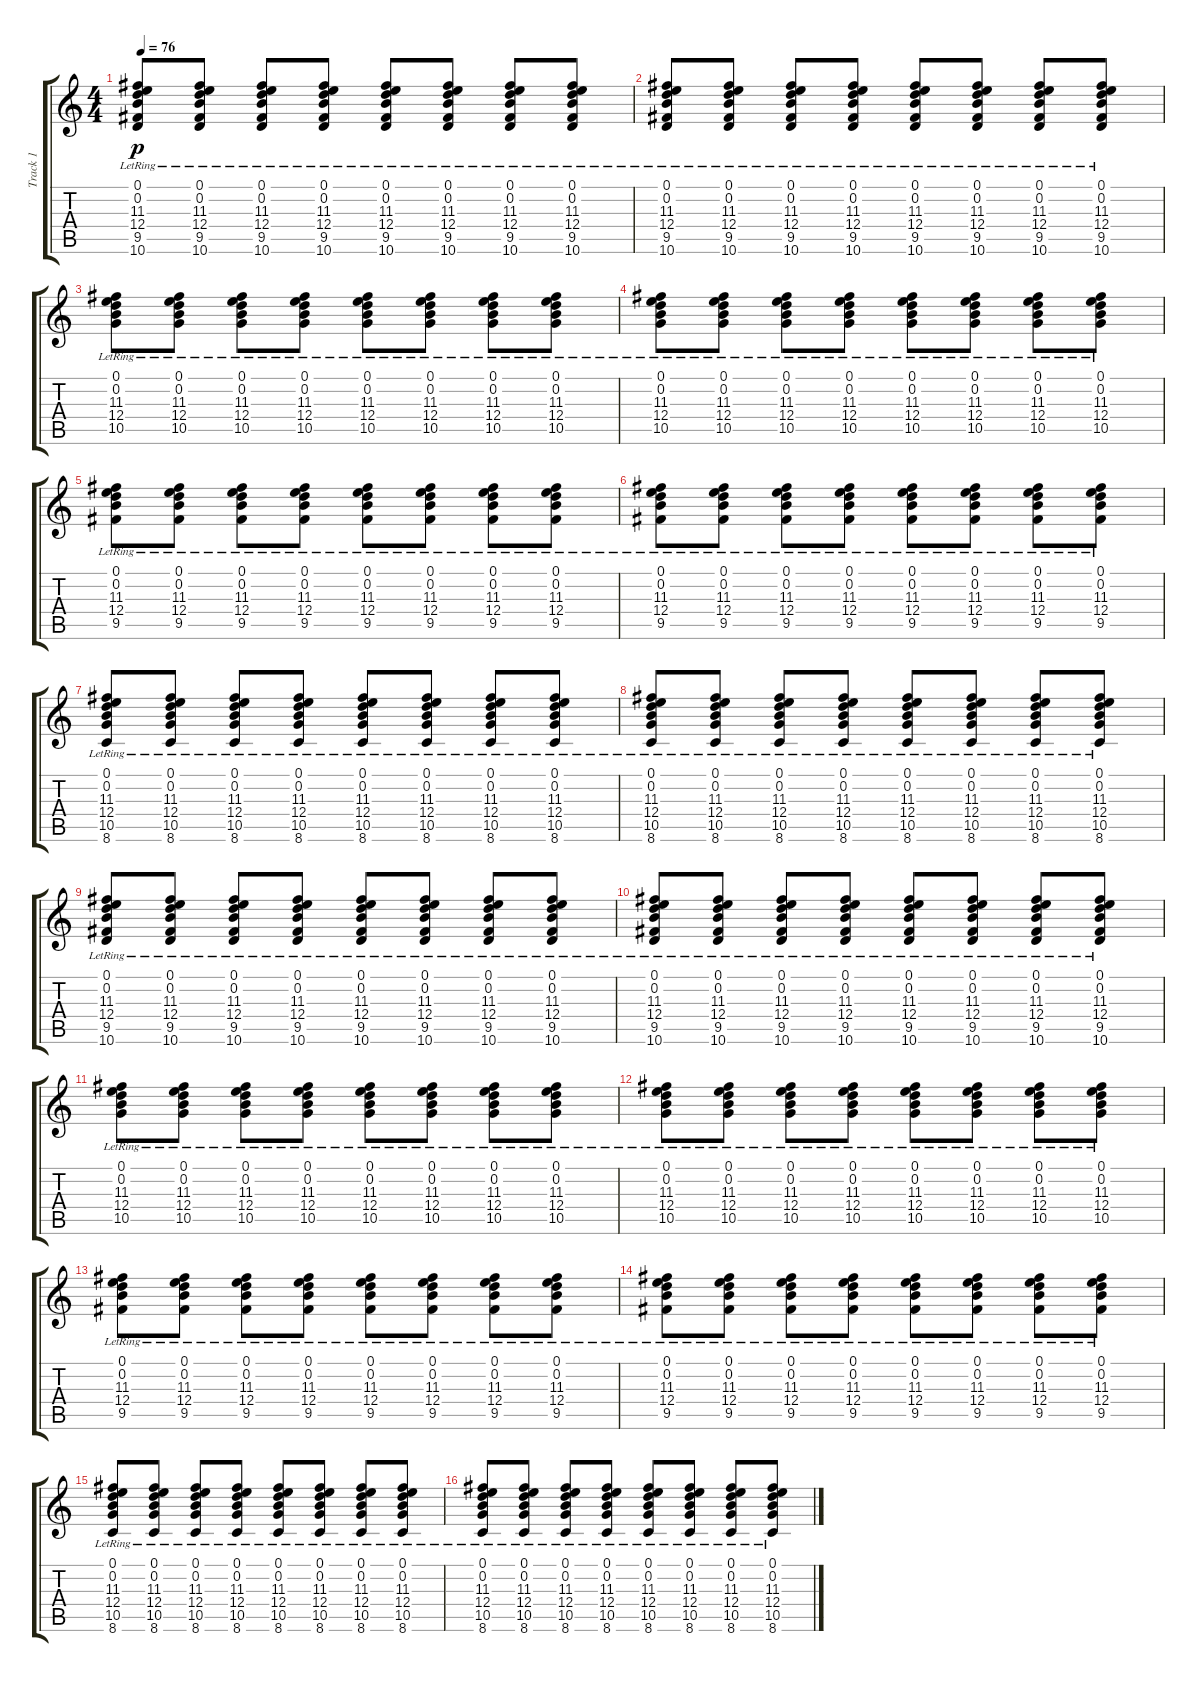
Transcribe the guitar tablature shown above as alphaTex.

\track ("Track 1" "Track 1") {instrument acousticguitarsteel}
\staff {score tabs}
\tuning (E4 B3 G3 D3 A2 E2) {hide}
\ts (4 4)
\tempo 76
\clef g2
\ks c
(0.1{lr} 0.2{lr} 11.3{lr} 12.4{lr} 9.5{lr} 10.6{lr}).8{dy p} (0.1{lr} 0.2{lr} 11.3{lr} 12.4{lr} 9.5{lr} 10.6{lr}).8 (0.1{lr} 0.2{lr} 11.3{lr} 12.4{lr} 9.5{lr} 10.6{lr}).8 (0.1{lr} 0.2{lr} 11.3{lr} 12.4{lr} 9.5{lr} 10.6{lr}).8 (0.1{lr} 0.2{lr} 11.3{lr} 12.4{lr} 9.5{lr} 10.6{lr}).8 (0.1{lr} 0.2{lr} 11.3{lr} 12.4{lr} 9.5{lr} 10.6{lr}).8 (0.1{lr} 0.2{lr} 11.3{lr} 12.4{lr} 9.5{lr} 10.6{lr}).8 (0.1{lr} 0.2{lr} 11.3{lr} 12.4{lr} 9.5{lr} 10.6{lr}).8 |
(0.1{lr} 0.2{lr} 11.3{lr} 12.4{lr} 9.5{lr} 10.6{lr}).8 (0.1{lr} 0.2{lr} 11.3{lr} 12.4{lr} 9.5{lr} 10.6{lr}).8 (0.1{lr} 0.2{lr} 11.3{lr} 12.4{lr} 9.5{lr} 10.6{lr}).8 (0.1{lr} 0.2{lr} 11.3{lr} 12.4{lr} 9.5{lr} 10.6{lr}).8 (0.1{lr} 0.2{lr} 11.3{lr} 12.4{lr} 9.5{lr} 10.6{lr}).8 (0.1{lr} 0.2{lr} 11.3{lr} 12.4{lr} 9.5{lr} 10.6{lr}).8 (0.1{lr} 0.2{lr} 11.3{lr} 12.4{lr} 9.5{lr} 10.6{lr}).8 (0.1{lr} 0.2{lr} 11.3{lr} 12.4{lr} 9.5{lr} 10.6{lr}).8 |
(0.1{lr} 0.2{lr} 11.3{lr} 12.4{lr} 10.5{lr}).8 (0.1{lr} 0.2{lr} 11.3{lr} 12.4{lr} 10.5{lr}).8 (0.1{lr} 0.2{lr} 11.3{lr} 12.4{lr} 10.5{lr}).8 (0.1{lr} 0.2{lr} 11.3{lr} 12.4{lr} 10.5{lr}).8 (0.1{lr} 0.2{lr} 11.3{lr} 12.4{lr} 10.5{lr}).8 (0.1{lr} 0.2{lr} 11.3{lr} 12.4{lr} 10.5{lr}).8 (0.1{lr} 0.2{lr} 11.3{lr} 12.4{lr} 10.5{lr}).8 (0.1{lr} 0.2{lr} 11.3{lr} 12.4{lr} 10.5{lr}).8 |
(0.1{lr} 0.2{lr} 11.3{lr} 12.4{lr} 10.5{lr}).8 (0.1{lr} 0.2{lr} 11.3{lr} 12.4{lr} 10.5{lr}).8 (0.1{lr} 0.2{lr} 11.3{lr} 12.4{lr} 10.5{lr}).8 (0.1{lr} 0.2{lr} 11.3{lr} 12.4{lr} 10.5{lr}).8 (0.1{lr} 0.2{lr} 11.3{lr} 12.4{lr} 10.5{lr}).8 (0.1{lr} 0.2{lr} 11.3{lr} 12.4{lr} 10.5{lr}).8 (0.1{lr} 0.2{lr} 11.3{lr} 12.4{lr} 10.5{lr}).8 (0.1{lr} 0.2{lr} 11.3{lr} 12.4{lr} 10.5{lr}).8 |
(0.1{lr} 0.2{lr} 11.3{lr} 12.4{lr} 9.5{lr}).8 (0.1{lr} 0.2{lr} 11.3{lr} 12.4{lr} 9.5{lr}).8 (0.1{lr} 0.2{lr} 11.3{lr} 12.4{lr} 9.5{lr}).8 (0.1{lr} 0.2{lr} 11.3{lr} 12.4{lr} 9.5{lr}).8 (0.1{lr} 0.2{lr} 11.3{lr} 12.4{lr} 9.5{lr}).8 (0.1{lr} 0.2{lr} 11.3{lr} 12.4{lr} 9.5{lr}).8 (0.1{lr} 0.2{lr} 11.3{lr} 12.4{lr} 9.5{lr}).8 (0.1{lr} 0.2{lr} 11.3{lr} 12.4{lr} 9.5{lr}).8 |
(0.1{lr} 0.2{lr} 11.3{lr} 12.4{lr} 9.5{lr}).8 (0.1{lr} 0.2{lr} 11.3{lr} 12.4{lr} 9.5{lr}).8 (0.1{lr} 0.2{lr} 11.3{lr} 12.4{lr} 9.5{lr}).8 (0.1{lr} 0.2{lr} 11.3{lr} 12.4{lr} 9.5{lr}).8 (0.1{lr} 0.2{lr} 11.3{lr} 12.4{lr} 9.5{lr}).8 (0.1{lr} 0.2{lr} 11.3{lr} 12.4{lr} 9.5{lr}).8 (0.1{lr} 0.2{lr} 11.3{lr} 12.4{lr} 9.5{lr}).8 (0.1{lr} 0.2{lr} 11.3{lr} 12.4{lr} 9.5{lr}).8 |
(0.1{lr} 0.2{lr} 11.3{lr} 12.4{lr} 10.5{lr} 8.6{lr}).8 (0.1{lr} 0.2{lr} 11.3{lr} 12.4{lr} 10.5{lr} 8.6{lr}).8 (0.1{lr} 0.2{lr} 11.3{lr} 12.4{lr} 10.5{lr} 8.6{lr}).8 (0.1{lr} 0.2{lr} 11.3{lr} 12.4{lr} 10.5{lr} 8.6{lr}).8 (0.1{lr} 0.2{lr} 11.3{lr} 12.4{lr} 10.5{lr} 8.6{lr}).8 (0.1{lr} 0.2{lr} 11.3{lr} 12.4{lr} 10.5{lr} 8.6{lr}).8 (0.1{lr} 0.2{lr} 11.3{lr} 12.4{lr} 10.5{lr} 8.6{lr}).8 (0.1{lr} 0.2{lr} 11.3{lr} 12.4{lr} 10.5{lr} 8.6{lr}).8 |
(0.1{lr} 0.2{lr} 11.3{lr} 12.4{lr} 10.5{lr} 8.6{lr}).8 (0.1{lr} 0.2{lr} 11.3{lr} 12.4{lr} 10.5{lr} 8.6{lr}).8 (0.1{lr} 0.2{lr} 11.3{lr} 12.4{lr} 10.5{lr} 8.6{lr}).8 (0.1{lr} 0.2{lr} 11.3{lr} 12.4{lr} 10.5{lr} 8.6{lr}).8 (0.1{lr} 0.2{lr} 11.3{lr} 12.4{lr} 10.5{lr} 8.6{lr}).8 (0.1{lr} 0.2{lr} 11.3{lr} 12.4{lr} 10.5{lr} 8.6{lr}).8 (0.1{lr} 0.2{lr} 11.3{lr} 12.4{lr} 10.5{lr} 8.6{lr}).8 (0.1{lr} 0.2{lr} 11.3{lr} 12.4{lr} 10.5{lr} 8.6{lr}).8 |
(0.1{lr} 0.2{lr} 11.3{lr} 12.4{lr} 9.5{lr} 10.6{lr}).8 (0.1{lr} 0.2{lr} 11.3{lr} 12.4{lr} 9.5{lr} 10.6{lr}).8 (0.1{lr} 0.2{lr} 11.3{lr} 12.4{lr} 9.5{lr} 10.6{lr}).8 (0.1{lr} 0.2{lr} 11.3{lr} 12.4{lr} 9.5{lr} 10.6{lr}).8 (0.1{lr} 0.2{lr} 11.3{lr} 12.4{lr} 9.5{lr} 10.6{lr}).8 (0.1{lr} 0.2{lr} 11.3{lr} 12.4{lr} 9.5{lr} 10.6{lr}).8 (0.1{lr} 0.2{lr} 11.3{lr} 12.4{lr} 9.5{lr} 10.6{lr}).8 (0.1{lr} 0.2{lr} 11.3{lr} 12.4{lr} 9.5{lr} 10.6{lr}).8 |
(0.1{lr} 0.2{lr} 11.3{lr} 12.4{lr} 9.5{lr} 10.6{lr}).8 (0.1{lr} 0.2{lr} 11.3{lr} 12.4{lr} 9.5{lr} 10.6{lr}).8 (0.1{lr} 0.2{lr} 11.3{lr} 12.4{lr} 9.5{lr} 10.6{lr}).8 (0.1{lr} 0.2{lr} 11.3{lr} 12.4{lr} 9.5{lr} 10.6{lr}).8 (0.1{lr} 0.2{lr} 11.3{lr} 12.4{lr} 9.5{lr} 10.6{lr}).8 (0.1{lr} 0.2{lr} 11.3{lr} 12.4{lr} 9.5{lr} 10.6{lr}).8 (0.1{lr} 0.2{lr} 11.3{lr} 12.4{lr} 9.5{lr} 10.6{lr}).8 (0.1{lr} 0.2{lr} 11.3{lr} 12.4{lr} 9.5{lr} 10.6{lr}).8 |
(0.1{lr} 0.2{lr} 11.3{lr} 12.4{lr} 10.5{lr}).8 (0.1{lr} 0.2{lr} 11.3{lr} 12.4{lr} 10.5{lr}).8 (0.1{lr} 0.2{lr} 11.3{lr} 12.4{lr} 10.5{lr}).8 (0.1{lr} 0.2{lr} 11.3{lr} 12.4{lr} 10.5{lr}).8 (0.1{lr} 0.2{lr} 11.3{lr} 12.4{lr} 10.5{lr}).8 (0.1{lr} 0.2{lr} 11.3{lr} 12.4{lr} 10.5{lr}).8 (0.1{lr} 0.2{lr} 11.3{lr} 12.4{lr} 10.5{lr}).8 (0.1{lr} 0.2{lr} 11.3{lr} 12.4{lr} 10.5{lr}).8 |
(0.1{lr} 0.2{lr} 11.3{lr} 12.4{lr} 10.5{lr}).8 (0.1{lr} 0.2{lr} 11.3{lr} 12.4{lr} 10.5{lr}).8 (0.1{lr} 0.2{lr} 11.3{lr} 12.4{lr} 10.5{lr}).8 (0.1{lr} 0.2{lr} 11.3{lr} 12.4{lr} 10.5{lr}).8 (0.1{lr} 0.2{lr} 11.3{lr} 12.4{lr} 10.5{lr}).8 (0.1{lr} 0.2{lr} 11.3{lr} 12.4{lr} 10.5{lr}).8 (0.1{lr} 0.2{lr} 11.3{lr} 12.4{lr} 10.5{lr}).8 (0.1{lr} 0.2{lr} 11.3{lr} 12.4{lr} 10.5{lr}).8 |
(0.1{lr} 0.2{lr} 11.3{lr} 12.4{lr} 9.5{lr}).8 (0.1{lr} 0.2{lr} 11.3{lr} 12.4{lr} 9.5{lr}).8 (0.1{lr} 0.2{lr} 11.3{lr} 12.4{lr} 9.5{lr}).8 (0.1{lr} 0.2{lr} 11.3{lr} 12.4{lr} 9.5{lr}).8 (0.1{lr} 0.2{lr} 11.3{lr} 12.4{lr} 9.5{lr}).8 (0.1{lr} 0.2{lr} 11.3{lr} 12.4{lr} 9.5{lr}).8 (0.1{lr} 0.2{lr} 11.3{lr} 12.4{lr} 9.5{lr}).8 (0.1{lr} 0.2{lr} 11.3{lr} 12.4{lr} 9.5{lr}).8 |
(0.1{lr} 0.2{lr} 11.3{lr} 12.4{lr} 9.5{lr}).8 (0.1{lr} 0.2{lr} 11.3{lr} 12.4{lr} 9.5{lr}).8 (0.1{lr} 0.2{lr} 11.3{lr} 12.4{lr} 9.5{lr}).8 (0.1{lr} 0.2{lr} 11.3{lr} 12.4{lr} 9.5{lr}).8 (0.1{lr} 0.2{lr} 11.3{lr} 12.4{lr} 9.5{lr}).8 (0.1{lr} 0.2{lr} 11.3{lr} 12.4{lr} 9.5{lr}).8 (0.1{lr} 0.2{lr} 11.3{lr} 12.4{lr} 9.5{lr}).8 (0.1{lr} 0.2{lr} 11.3{lr} 12.4{lr} 9.5{lr}).8 |
(0.1{lr} 0.2{lr} 11.3{lr} 12.4{lr} 10.5{lr} 8.6{lr}).8 (0.1{lr} 0.2{lr} 11.3{lr} 12.4{lr} 10.5{lr} 8.6{lr}).8 (0.1{lr} 0.2{lr} 11.3{lr} 12.4{lr} 10.5{lr} 8.6{lr}).8 (0.1{lr} 0.2{lr} 11.3{lr} 12.4{lr} 10.5{lr} 8.6{lr}).8 (0.1{lr} 0.2{lr} 11.3{lr} 12.4{lr} 10.5{lr} 8.6{lr}).8 (0.1{lr} 0.2{lr} 11.3{lr} 12.4{lr} 10.5{lr} 8.6{lr}).8 (0.1{lr} 0.2{lr} 11.3{lr} 12.4{lr} 10.5{lr} 8.6{lr}).8 (0.1{lr} 0.2{lr} 11.3{lr} 12.4{lr} 10.5{lr} 8.6{lr}).8 |
(0.1{lr} 0.2{lr} 11.3{lr} 12.4{lr} 10.5{lr} 8.6{lr}).8 (0.1{lr} 0.2{lr} 11.3{lr} 12.4{lr} 10.5{lr} 8.6{lr}).8 (0.1{lr} 0.2{lr} 11.3{lr} 12.4{lr} 10.5{lr} 8.6{lr}).8 (0.1{lr} 0.2{lr} 11.3{lr} 12.4{lr} 10.5{lr} 8.6{lr}).8 (0.1{lr} 0.2{lr} 11.3{lr} 12.4{lr} 10.5{lr} 8.6{lr}).8 (0.1{lr} 0.2{lr} 11.3{lr} 12.4{lr} 10.5{lr} 8.6{lr}).8 (0.1{lr} 0.2{lr} 11.3{lr} 12.4{lr} 10.5{lr} 8.6{lr}).8 (0.1{lr} 0.2{lr} 11.3{lr} 12.4{lr} 10.5{lr} 8.6{lr}).8
